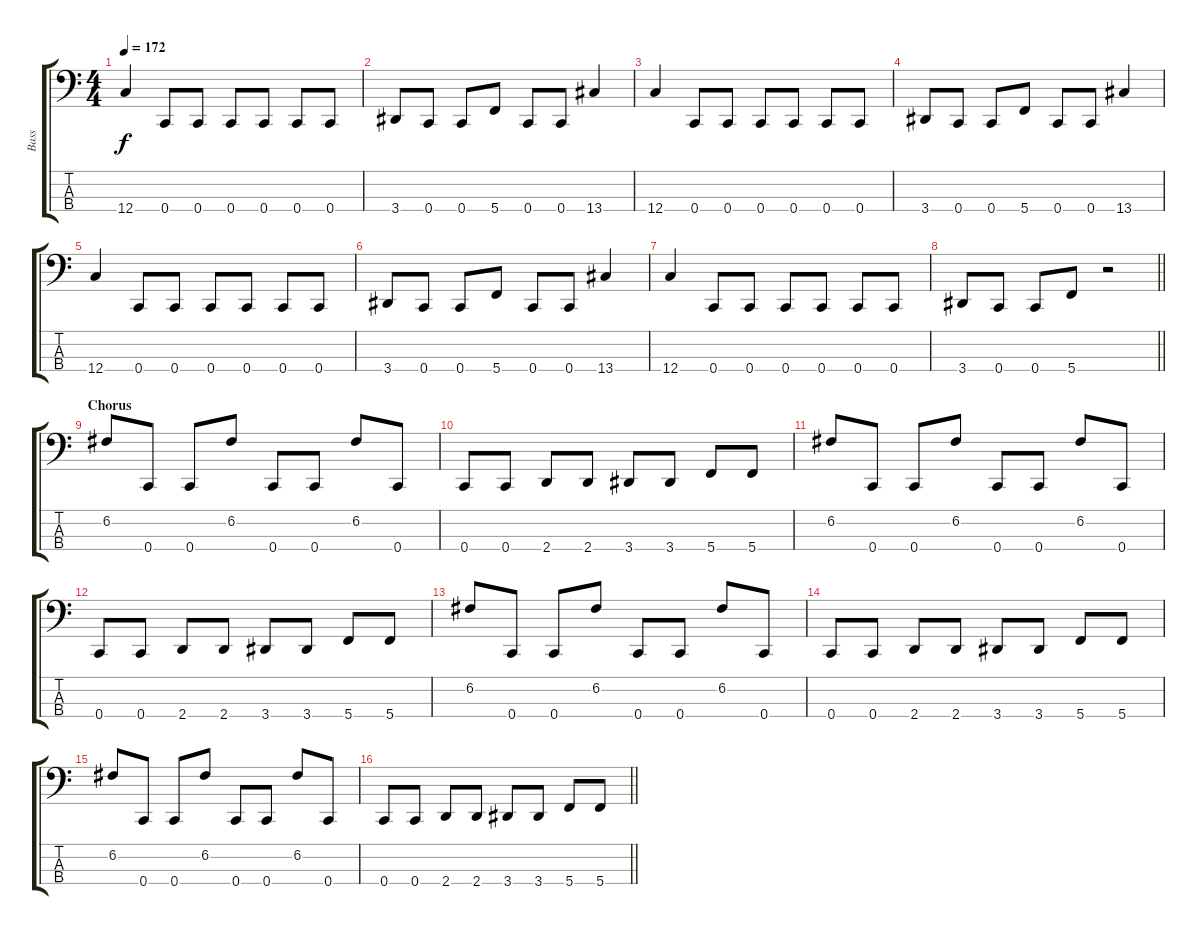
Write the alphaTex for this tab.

\track ("Bass" "Bass") {instrument electricbassfinger}
\staff {score tabs}
\tuning (F2 C2 G1 C1) {hide}
\ts (4 4)
\tempo 172
\clef f4
\ks c
12.4.4{dy f} 0.4.8 0.4.8 0.4.8 0.4.8 0.4.8 0.4.8 |
3.4.8 0.4.8 0.4.8 5.4.8 0.4.8 0.4.8 13.4.4 |
12.4.4 0.4.8 0.4.8 0.4.8 0.4.8 0.4.8 0.4.8 |
3.4.8 0.4.8 0.4.8 5.4.8 0.4.8 0.4.8 13.4.4 |
12.4.4 0.4.8 0.4.8 0.4.8 0.4.8 0.4.8 0.4.8 |
3.4.8 0.4.8 0.4.8 5.4.8 0.4.8 0.4.8 13.4.4 |
12.4.4 0.4.8 0.4.8 0.4.8 0.4.8 0.4.8 0.4.8 |
\barLineRight lightlight
3.4.8 0.4.8 0.4.8 5.4.8 r.2 |
\section ("" "Chorus")
6.2.8 0.4.8 0.4.8 6.2.8 0.4.8 0.4.8 6.2.8 0.4.8 |
0.4.8 0.4.8 2.4.8 2.4.8 3.4.8 3.4.8 5.4.8 5.4.8 |
6.2.8 0.4.8 0.4.8 6.2.8 0.4.8 0.4.8 6.2.8 0.4.8 |
0.4.8 0.4.8 2.4.8 2.4.8 3.4.8 3.4.8 5.4.8 5.4.8 |
6.2.8 0.4.8 0.4.8 6.2.8 0.4.8 0.4.8 6.2.8 0.4.8 |
0.4.8 0.4.8 2.4.8 2.4.8 3.4.8 3.4.8 5.4.8 5.4.8 |
6.2.8 0.4.8 0.4.8 6.2.8 0.4.8 0.4.8 6.2.8 0.4.8 |
\barLineRight lightlight
0.4.8 0.4.8 2.4.8 2.4.8 3.4.8 3.4.8 5.4.8 5.4.8
